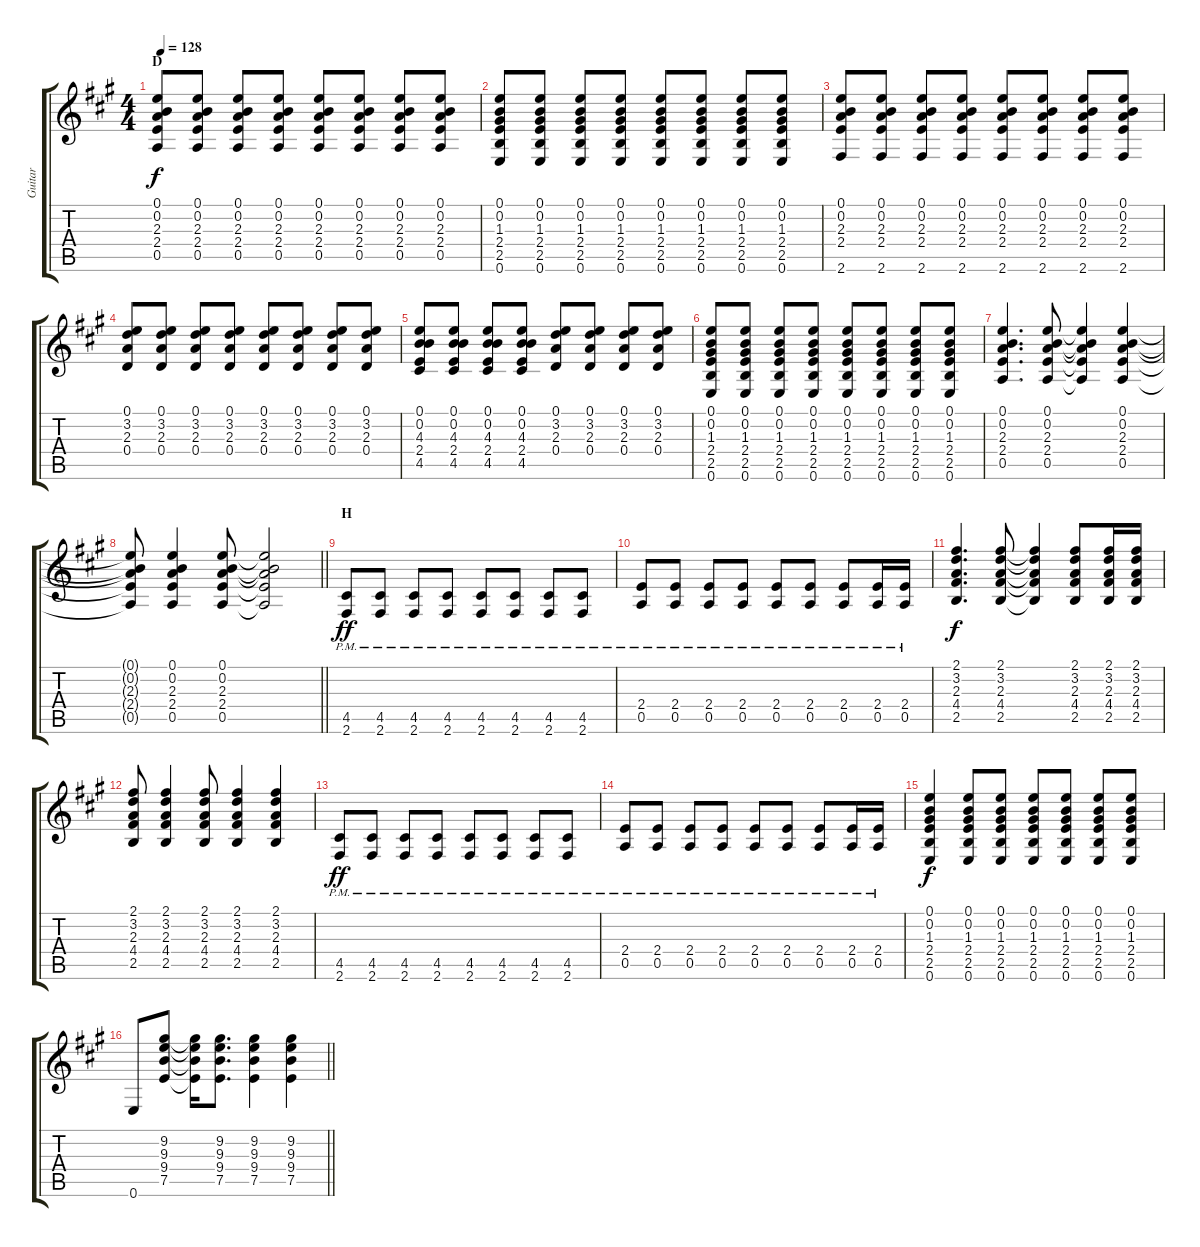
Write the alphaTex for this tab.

\track ("Guitar" "Guitar") {instrument acousticguitarsteel}
\staff {score tabs}
\tuning (E4 B3 G3 D3 A2 E2) {hide}
\ts (4 4)
\section ("" "D")
\tempo 128
\clef g2
\ks a
(0.1 0.2 2.3 2.4 0.5).8{dy f} (0.1 0.2 2.3 2.4 0.5).8 (0.1 0.2 2.3 2.4 0.5).8 (0.1 0.2 2.3 2.4 0.5).8 (0.1 0.2 2.3 2.4 0.5).8 (0.1 0.2 2.3 2.4 0.5).8 (0.1 0.2 2.3 2.4 0.5).8 (0.1 0.2 2.3 2.4 0.5).8 |
(0.1 0.2 1.3 2.4 2.5 0.6).8 (0.1 0.2 1.3 2.4 2.5 0.6).8 (0.1 0.2 1.3 2.4 2.5 0.6).8 (0.1 0.2 1.3 2.4 2.5 0.6).8 (0.1 0.2 1.3 2.4 2.5 0.6).8 (0.1 0.2 1.3 2.4 2.5 0.6).8 (0.1 0.2 1.3 2.4 2.5 0.6).8 (0.1 0.2 1.3 2.4 2.5 0.6).8 |
(0.1 0.2 2.3 2.4 2.6).8 (0.1 0.2 2.3 2.4 2.6).8 (0.1 0.2 2.3 2.4 2.6).8 (0.1 0.2 2.3 2.4 2.6).8 (0.1 0.2 2.3 2.4 2.6).8 (0.1 0.2 2.3 2.4 2.6).8 (0.1 0.2 2.3 2.4 2.6).8 (0.1 0.2 2.3 2.4 2.6).8 |
(0.1 3.2 2.3 0.4).8 (0.1 3.2 2.3 0.4).8 (0.1 3.2 2.3 0.4).8 (0.1 3.2 2.3 0.4).8 (0.1 3.2 2.3 0.4).8 (0.1 3.2 2.3 0.4).8 (0.1 3.2 2.3 0.4).8 (0.1 3.2 2.3 0.4).8 |
(0.1 0.2 4.3 2.4 4.5).8 (0.1 0.2 4.3 2.4 4.5).8 (0.1 0.2 4.3 2.4 4.5).8 (0.1 0.2 4.3 2.4 4.5).8 (0.1 3.2 2.3 0.4).8 (0.1 3.2 2.3 0.4).8 (0.1 3.2 2.3 0.4).8 (0.1 3.2 2.3 0.4).8 |
(0.1 0.2 1.3 2.4 2.5 0.6).8 (0.1 0.2 1.3 2.4 2.5 0.6).8 (0.1 0.2 1.3 2.4 2.5 0.6).8 (0.1 0.2 1.3 2.4 2.5 0.6).8 (0.1 0.2 1.3 2.4 2.5 0.6).8 (0.1 0.2 1.3 2.4 2.5 0.6).8 (0.1 0.2 1.3 2.4 2.5 0.6).8 (0.1 0.2 1.3 2.4 2.5 0.6).8 |
(0.1 0.2 2.3 2.4 0.5).4{d} (0.1 0.2 2.3 2.4 0.5).8 (0.1{t} 0.2{t} 2.3{t} 2.4{t} 0.5{t}).4 (0.1 0.2 2.3 2.4 0.5).4 |
\barLineRight lightlight
(0.1{t} 0.2{t} 2.3{t} 2.4{t} 0.5{t}).8 (0.1 0.2 2.3 2.4 0.5).4 (0.1 0.2 2.3 2.4 0.5).8 (0.1{t} 0.2{t} 2.3{t} 2.4{t} 0.5{t}).2 |
\section ("" "H")
(4.5{pm} 2.6{pm}).8{dy ff} (4.5{pm} 2.6{pm}).8 (4.5{pm} 2.6{pm}).8 (4.5{pm} 2.6{pm}).8 (4.5{pm} 2.6{pm}).8 (4.5{pm} 2.6{pm}).8 (4.5{pm} 2.6{pm}).8 (4.5{pm} 2.6{pm}).8 |
(2.4{pm} 0.5{pm}).8 (2.4{pm} 0.5{pm}).8 (2.4{pm} 0.5{pm}).8 (2.4{pm} 0.5{pm}).8 (2.4{pm} 0.5{pm}).8 (2.4{pm} 0.5{pm}).8 (2.4{pm} 0.5{pm}).8 (2.4{pm} 0.5{pm}).16 (2.4{pm} 0.5{pm}).16 |
(2.1 3.2 2.3 4.4 2.5).4{d dy f} (2.1 3.2 2.3 4.4 2.5).8 (2.1{t} 3.2{t} 2.3{t} 4.4{t} 2.5{t}).4 (2.1 3.2 2.3 4.4 2.5).8 (2.1 3.2 2.3 4.4 2.5).16 (2.1 3.2 2.3 4.4 2.5).16 |
(2.1 3.2 2.3 4.4 2.5).8 (2.1 3.2 2.3 4.4 2.5).4 (2.1 3.2 2.3 4.4 2.5).8 (2.1 3.2 2.3 4.4 2.5).4 (2.1 3.2 2.3 4.4 2.5).4 |
(4.5{pm} 2.6{pm}).8{dy ff} (4.5{pm} 2.6{pm}).8 (4.5{pm} 2.6{pm}).8 (4.5{pm} 2.6{pm}).8 (4.5{pm} 2.6{pm}).8 (4.5{pm} 2.6{pm}).8 (4.5{pm} 2.6{pm}).8 (4.5{pm} 2.6{pm}).8 |
(2.4{pm} 0.5{pm}).8 (2.4{pm} 0.5{pm}).8 (2.4{pm} 0.5{pm}).8 (2.4{pm} 0.5{pm}).8 (2.4{pm} 0.5{pm}).8 (2.4{pm} 0.5{pm}).8 (2.4{pm} 0.5{pm}).8 (2.4{pm} 0.5{pm}).16 (2.4{pm} 0.5{pm}).16 |
(0.1 0.2 1.3 2.4 2.5 0.6).4{dy f} (0.1 0.2 1.3 2.4 2.5 0.6).8 (0.1 0.2 1.3 2.4 2.5 0.6).8 (0.1 0.2 1.3 2.4 2.5 0.6).8 (0.1 0.2 1.3 2.4 2.5 0.6).8 (0.1 0.2 1.3 2.4 2.5 0.6).8 (0.1 0.2 1.3 2.4 2.5 0.6).8 |
\barLineRight lightlight
0.6.8 (9.2 9.3 9.4 7.5).8 (9.2{t} 9.3{t} 9.4{t} 7.5{t}).16 (9.2 9.3 9.4 7.5).8{d} (9.2 9.3 9.4 7.5).4 (9.2 9.3 9.4 7.5).4
